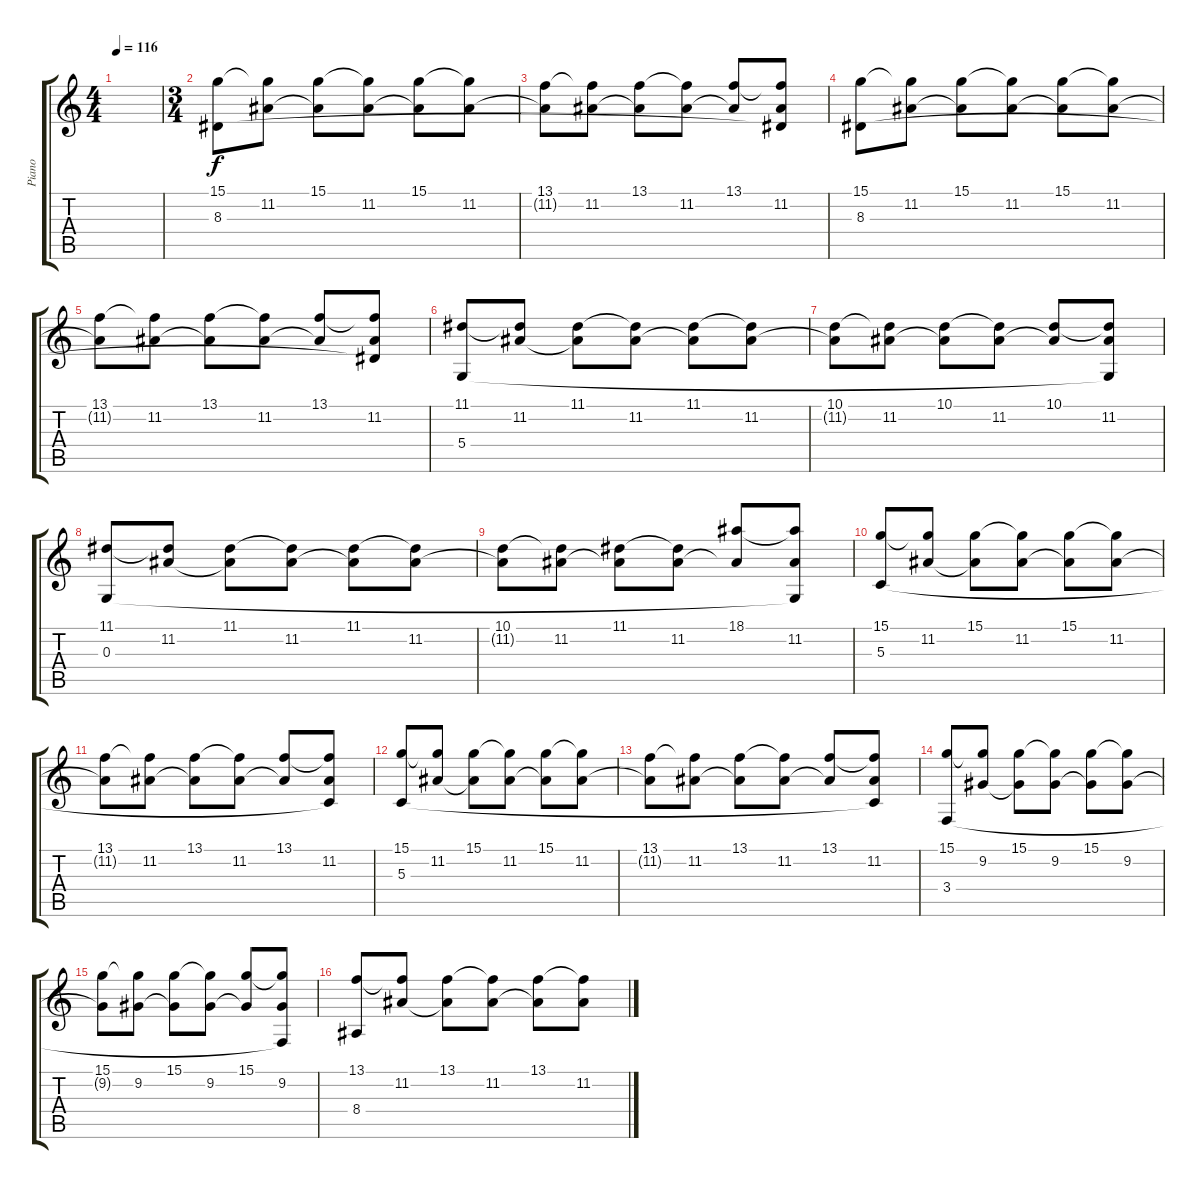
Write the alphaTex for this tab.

\track ("Piano" "Piano") {instrument brightacousticpiano}
\staff {score tabs}
\tuning (E4 B3 G3 D3 A2 E2) {hide}
\ts (4 4)
\tempo 116
\clef g2
\ks c
|
\ts (3 4)
(15.1 8.3).8 (15.1{t} 11.2).8 (15.1 11.2{t}).8 (15.1{t} 11.2).8 (15.1 11.2{t}).8 (15.1{t} 11.2).8 |
(13.1 11.2{t}).8 (13.1{t} 11.2).8 (13.1 11.2{t}).8 (13.1{t} 11.2).8 (13.1 11.2{t}).8 (13.1{t} 11.2 8.3{t}).8 |
(15.1 8.3).8 (15.1{t} 11.2).8 (15.1 11.2{t}).8 (15.1{t} 11.2).8 (15.1 11.2{t}).8 (15.1{t} 11.2).8 |
(13.1 11.2{t}).8 (13.1{t} 11.2).8 (13.1 11.2{t}).8 (13.1{t} 11.2).8 (13.1 11.2{t}).8 (13.1{t} 11.2 8.3{t}).8 |
(11.1 5.4).8 (11.1{t} 11.2).8 (11.1 11.2{t}).8 (11.1{t} 11.2).8 (11.1 11.2{t}).8 (11.1{t} 11.2).8 |
(10.1 11.2{t}).8 (10.1{t} 11.2).8 (10.1 11.2{t}).8 (10.1{t} 11.2).8 (10.1 11.2{t}).8 (10.1{t} 11.2 5.4{t}).8 |
(11.1 0.3).8 (11.1{t} 11.2).8 (11.1 11.2{t}).8 (11.1{t} 11.2).8 (11.1 11.2{t}).8 (11.1{t} 11.2).8 |
(10.1 11.2{t}).8 (10.1{t} 11.2).8 (11.1 11.2{t}).8 (11.1{t} 11.2).8 (18.1 11.2{t}).8 (18.1{t} 11.2 0.3{t}).8 |
(15.1 5.3).8 (15.1{t} 11.2).8 (15.1 11.2{t}).8 (15.1{t} 11.2).8 (15.1 11.2{t}).8 (15.1{t} 11.2).8 |
(13.1 11.2{t}).8 (13.1{t} 11.2).8 (13.1 11.2{t}).8 (13.1{t} 11.2).8 (13.1 11.2{t}).8 (13.1{t} 11.2 5.3{t}).8 |
(15.1 5.3).8 (15.1{t} 11.2).8 (15.1 11.2{t}).8 (15.1{t} 11.2).8 (15.1 11.2{t}).8 (15.1{t} 11.2).8 |
(13.1 11.2{t}).8 (13.1{t} 11.2).8 (13.1 11.2{t}).8 (13.1{t} 11.2).8 (13.1 11.2{t}).8 (13.1{t} 11.2 5.3{t}).8 |
(15.1 3.4).8 (15.1{t} 9.2).8 (15.1 9.2{t}).8 (15.1{t} 9.2).8 (15.1 9.2{t}).8 (15.1{t} 9.2).8 |
(15.1 9.2{t}).8 (15.1{t} 9.2).8 (15.1 9.2{t}).8 (15.1{t} 9.2).8 (15.1 9.2{t}).8 (15.1{t} 9.2 3.4{t}).8 |
(13.1 8.4).8 (13.1{t} 11.2).8 (13.1 11.2{t}).8 (13.1{t} 11.2).8 (13.1 11.2{t}).8 (13.1{t} 11.2).8
